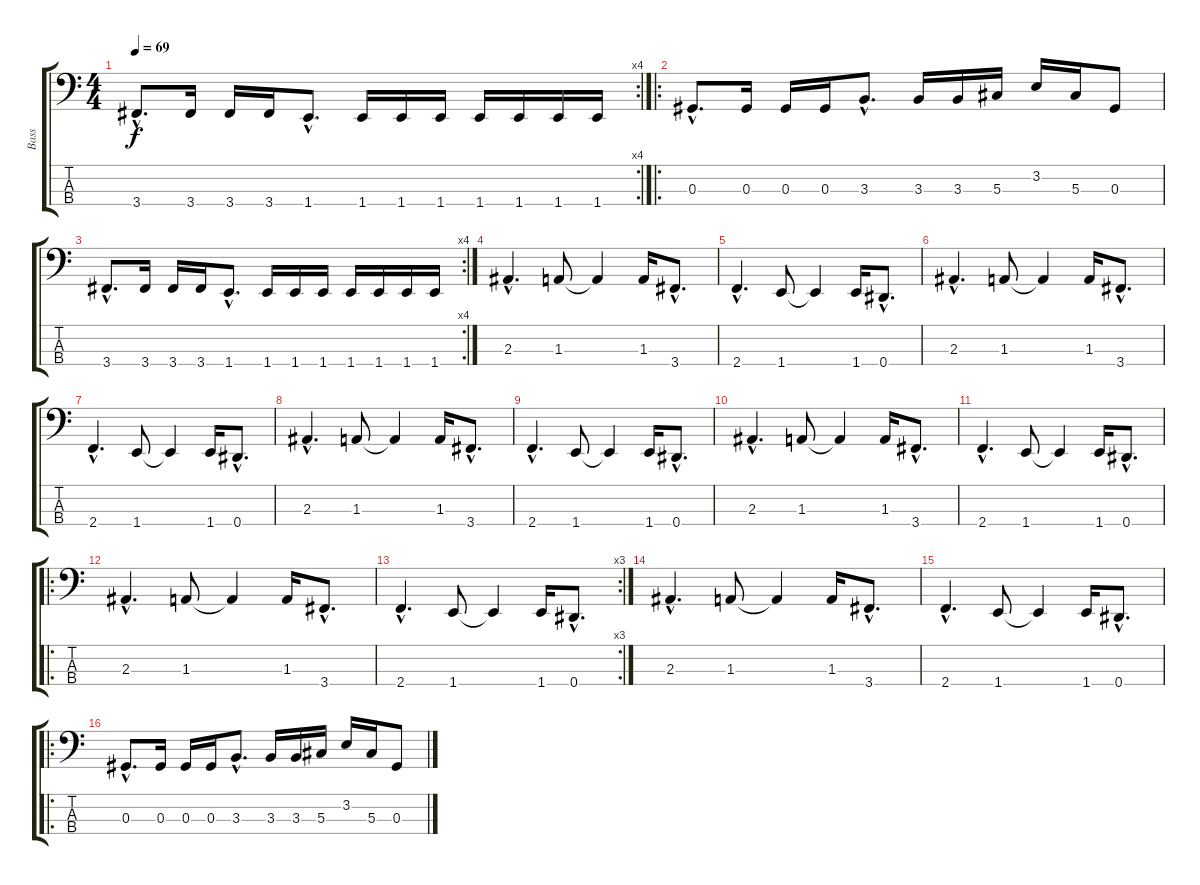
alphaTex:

\track ("Bass" "Bass") {instrument electricbasspick}
\staff {score tabs}
\tuning (Gb2 Db2 Ab1 Eb1) {hide}
\rc 4
\ts (4 4)
\tempo 69
\clef f4
\ks c
3.4{hac}.8{d dy f} 3.4.16 3.4.16 3.4.16 1.4{hac}.8{d} 1.4.16 1.4.16 1.4.16 1.4.16 1.4.16 1.4.16 1.4.16 |
\ro
0.3{hac}.8{d} 0.3.16 0.3.16 0.3.16 3.3{hac}.8{d} 3.3.16 3.3.16 5.3.16 3.2.16 5.3.16 0.3.8 |
\rc 4
3.4{hac}.8{d} 3.4.16 3.4.16 3.4.16 1.4{hac}.8{d} 1.4.16 1.4.16 1.4.16 1.4.16 1.4.16 1.4.16 1.4.16 |
2.3{hac}.4{d} 1.3.8 1.3{t}.4 1.3.16 3.4{hac}.8{d} |
2.4{hac}.4{d} 1.4.8 1.4{t}.4 1.4.16 0.4{hac}.8{d} |
2.3{hac}.4{d} 1.3.8 1.3{t}.4 1.3.16 3.4{hac}.8{d} |
2.4{hac}.4{d} 1.4.8 1.4{t}.4 1.4.16 0.4{hac}.8{d} |
2.3{hac}.4{d} 1.3.8 1.3{t}.4 1.3.16 3.4{hac}.8{d} |
2.4{hac}.4{d} 1.4.8 1.4{t}.4 1.4.16 0.4{hac}.8{d} |
2.3{hac}.4{d} 1.3.8 1.3{t}.4 1.3.16 3.4{hac}.8{d} |
2.4{hac}.4{d} 1.4.8 1.4{t}.4 1.4.16 0.4{hac}.8{d} |
\ro
2.3{hac}.4{d} 1.3.8 1.3{t}.4 1.3.16 3.4{hac}.8{d} |
\rc 3
2.4{hac}.4{d} 1.4.8 1.4{t}.4 1.4.16 0.4{hac}.8{d} |
2.3{hac}.4{d} 1.3.8 1.3{t}.4 1.3.16 3.4{hac}.8{d} |
2.4{hac}.4{d} 1.4.8 1.4{t}.4 1.4.16 0.4{hac}.8{d} |
\ro
0.3{hac}.8{d} 0.3.16 0.3.16 0.3.16 3.3{hac}.8{d} 3.3.16 3.3.16 5.3.16 3.2.16 5.3.16 0.3.8
